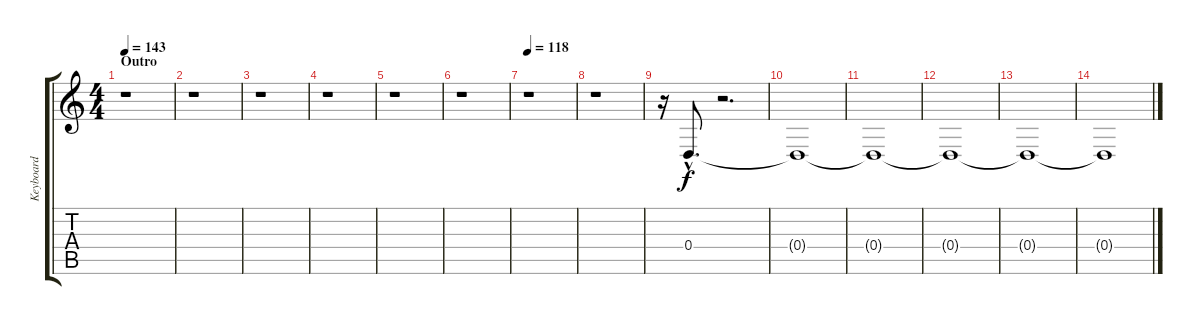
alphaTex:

\track ("Keyboard" "Keyboard") {instrument acousticgrandpiano}
\staff {score tabs}
\tuning (E4 B3 G3 D3 A2 E2) {hide}
\ts (4 4)
\section ("" "Outro")
\tempo 143
\clef g2
\ks c
r.1{dy f} |
r.1 |
r.1 |
r.1 |
r.1 |
r.1 |
\tempo 118
r.1 |
r.1 |
r.16{volume 9 instrument pad2warm} 0.4{hac}.8{d} r.2{d} |
0.4{t}.1{volume 1 balance 3} |
0.4{t}.1{balance 12} |
0.4{t}.1{balance 5} |
0.4{t}.1{balance 10} |
0.4{t}.1{balance 8}
